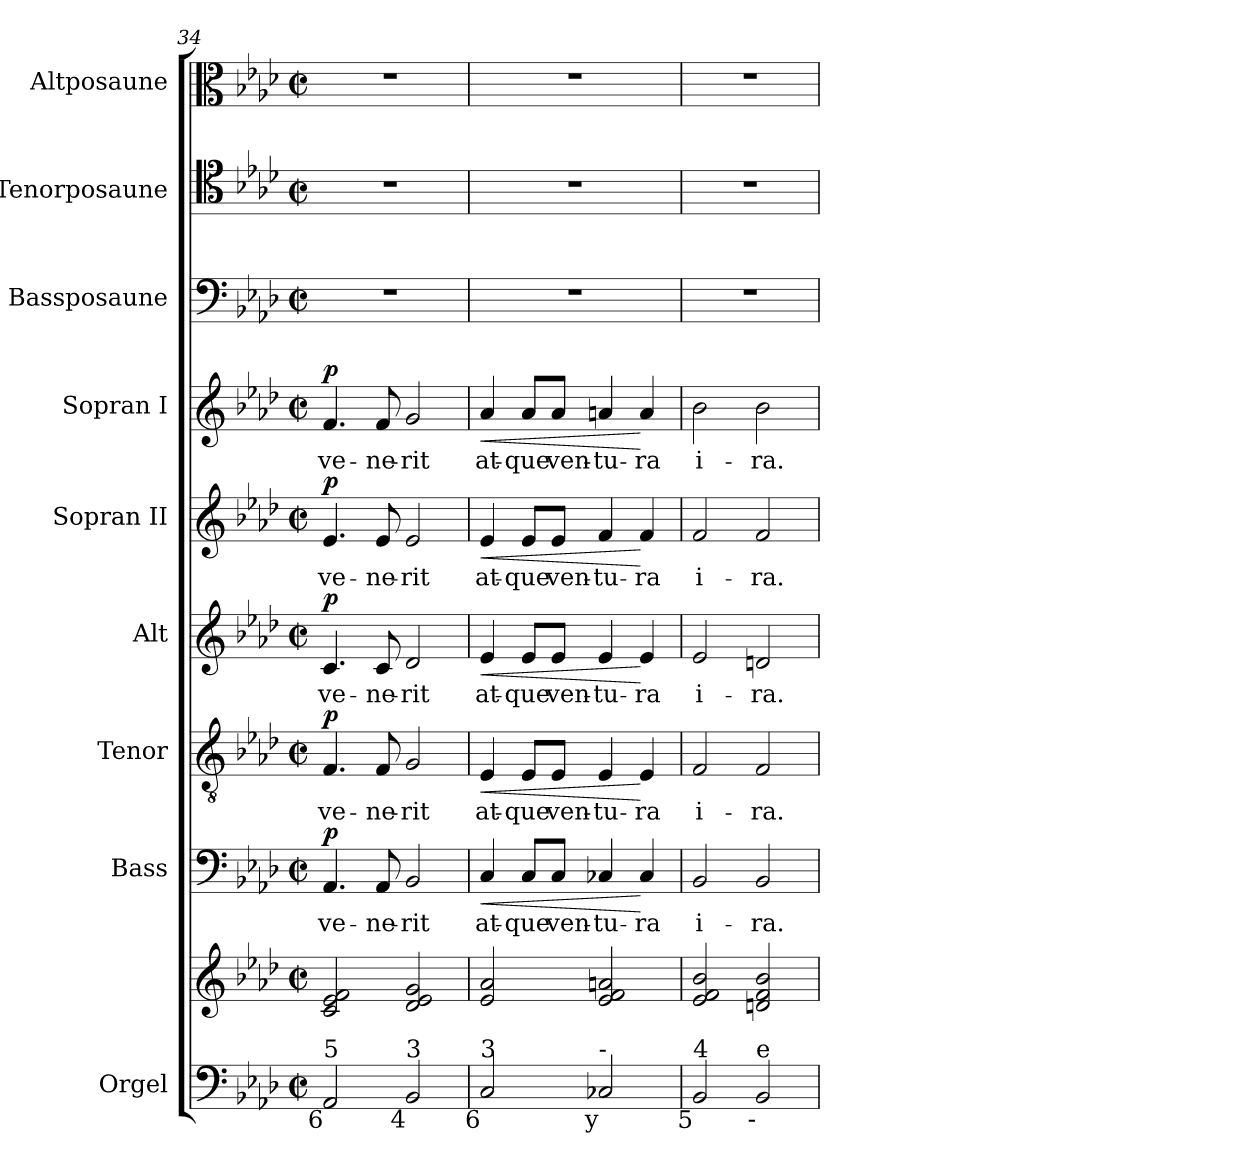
**kern	**kern	**kern	**text	**dynam	**kern	**text	**dynam	**kern	**text	**dynam	**kern	**text	**dynam	**kern	**text	**dynam	**kern	**kern	**kern
*part9	*part9	*part8	*part8	*part8	*part7	*part7	*part7	*part6	*part6	*part6	*part5	*part5	*part5	*part4	*part4	*part4	*part3	*part2	*part1
*staff10	*staff9	*staff8	*staff8	*staff8	*staff7	*staff7	*staff7	*staff6	*staff6	*staff6	*staff5	*staff5	*staff5	*staff4	*staff4	*staff4	*staff3	*staff2	*staff1
*I"Orgel	*	*I"Bass	*	*	*I"Tenor	*	*	*I"Alt	*	*	*I"Sopran II	*	*	*I"Sopran I	*	*	*I"Bassposaune	*I"Tenorposaune	*I"Altposaune
*I'Org.	*	*I'B.	*	*	*I'T.	*	*	*I'A.	*	*	*I'S.	*	*	*I'S.	*	*	*I'B. Pos.	*I'Pos.	*I'Pos.
*clefF4	*clefG2	*clefF4	*	*	*clefGv2	*	*	*clefG2	*	*	*clefG2	*	*	*clefG2	*	*	*clefF4	*clefC4	*clefC3
*	*	*	*	*	*ITrd7c12	*	*	*	*	*	*	*	*	*	*	*	*	*	*
*k[b-e-a-d-]	*k[b-e-a-d-]	*k[b-e-a-d-]	*	*	*k[b-e-a-d-]	*	*	*k[b-e-a-d-]	*	*	*k[b-e-a-d-]	*	*	*k[b-e-a-d-]	*	*	*k[b-e-a-d-]	*k[b-e-a-d-]	*k[b-e-a-d-]
*f:	*f:	*f:	*	*	*f:	*	*	*f:	*	*	*f:	*	*	*f:	*	*	*f:	*f:	*f:
*M2/2	*M2/2	*M2/2	*	*	*M2/2	*	*	*M2/2	*	*	*M2/2	*	*	*M2/2	*	*	*M2/2	*M2/2	*M2/2
*met(c|)	*met(c|)	*met(c|)	*	*	*met(c|)	*	*	*met(c|)	*	*	*met(c|)	*	*	*met(c|)	*	*	*met(c|)	*met(c|)	*met(c|)
=34	=34	=34	=34	=34	=34	=34	=34	=34	=34	=34	=34	=34	=34	=34	=34	=34	=34	=34	=34
!	!	!	!LO:LY:b:color=#000000	!	!	!	!	!	!	!	!	!	!	!	!	!	!	!	!
!	!	!	!	!	!	!LO:LY:b:color=#000000	!	!	!	!	!	!	!	!	!	!	!	!	!
!	!	!	!	!	!	!	!	!	!LO:LY:b:color=#000000	!	!	!	!	!	!	!	!	!	!
!	!	!	!	!	!	!	!	!	!	!	!	!LO:LY:b:color=#000000	!	!	!	!	!	!	!
!LO:TX:b:rj:t=6	!	!	!	!	!	!	!	!	!	!	!	!	!	!	!	!	!	!	!
!LO:TX:t=5	!	!	!	!	!	!	!	!	!	!	!	!	!	!	!	!	!	!	!
!	!	!	!	!	!	!	!	!	!	!	!	!	!	!	!LO:LY:b:color=#000000	!	!	!	!
2AA-i/	2ci/ 2e-i 2fi	4.AA-i/	ve-	p	4.FFi/	ve-	p	4.ci/	ve-	p	4.e-i/	ve-	p	4.fi/	ve-	p	1r	1r	1r
!	!	!	!LO:LY:b:color=#000000	!	!	!	!	!	!	!	!	!	!	!	!	!	!	!	!
!	!	!	!	!	!	!LO:LY:b:color=#000000	!	!	!	!	!	!	!	!	!	!	!	!	!
!	!	!	!	!	!	!	!	!	!LO:LY:b:color=#000000	!	!	!	!	!	!	!	!	!	!
!	!	!	!	!	!	!	!	!	!	!	!	!LO:LY:b:color=#000000	!	!	!	!	!	!	!
!	!	!	!	!	!	!	!	!	!	!	!	!	!	!	!LO:LY:b:color=#000000	!	!	!	!
.	.	8AA-i/	-ne-	.	8FFi/	-ne-	.	8ci/	-ne-	.	8e-i/	-ne-	.	8fi/	-ne-	.	.	.	.
!	!	!	!LO:LY:b:color=#000000	!	!	!	!	!	!	!	!	!	!	!	!	!	!	!	!
!	!	!	!	!	!	!LO:LY:b:color=#000000	!	!	!	!	!	!	!	!	!	!	!	!	!
!	!	!	!	!	!	!	!	!	!LO:LY:b:color=#000000	!	!	!	!	!	!	!	!	!	!
!	!	!	!	!	!	!	!	!	!	!	!	!LO:LY:b:color=#000000	!	!	!	!	!	!	!
!LO:TX:b:rj:t=4	!	!	!	!	!	!	!	!	!	!	!	!	!	!	!	!	!	!	!
!LO:TX:t=3	!	!	!	!	!	!	!	!	!	!	!	!	!	!	!	!	!	!	!
!	!	!	!	!	!	!	!	!	!	!	!	!	!	!	!LO:LY:b:color=#000000	!	!	!	!
2BB-i/	2d-i/ 2e-i 2gi	2BB-i/	-rit	.	2GGi/	-rit	.	2d-i/	-rit	.	2e-i/	-rit	.	2gi/	-rit	.	.	.	.
=35	=35	=35	=35	=35	=35	=35	=35	=35	=35	=35	=35	=35	=35	=35	=35	=35	=35	=35	=35
!	!	!	!LO:LY:b:color=#000000	!LO:HP:b	!	!	!	!	!	!	!	!	!	!	!	!	!	!	!
!	!	!	!	!	!	!LO:LY:b:color=#000000	!LO:HP:b	!	!	!	!	!	!	!	!	!	!	!	!
!	!	!	!	!	!	!	!	!	!LO:LY:b:color=#000000	!LO:HP:b	!	!	!	!	!	!	!	!	!
!	!	!	!	!	!	!	!	!	!	!	!	!LO:LY:b:color=#000000	!LO:HP:b	!	!	!	!	!	!
!LO:TX:b:rj:t=6	!	!	!	!	!	!	!	!	!	!	!	!	!	!	!	!	!	!	!
!LO:TX:t=3	!	!	!	!	!	!	!	!	!	!	!	!	!	!	!	!	!	!	!
!	!	!	!	!	!	!	!	!	!	!	!	!	!	!	!LO:LY:b:color=#000000	!LO:HP:b	!	!	!
2Ci/	2e-i/ 2a-i	4Ci/	at-	<	4EE-i/	at-	<	4e-i/	at-	<	4e-i/	at-	<	4a-i/	at-	<	1r	1r	1r
!	!	!	!LO:LY:b:color=#000000	!	!	!	!	!	!	!	!	!	!	!	!	!	!	!	!
!	!	!	!	!	!	!LO:LY:b:color=#000000	!	!	!	!	!	!	!	!	!	!	!	!	!
!	!	!	!	!	!	!	!	!	!LO:LY:b:color=#000000	!	!	!	!	!	!	!	!	!	!
!	!	!	!	!	!	!	!	!	!	!	!	!LO:LY:b:color=#000000	!	!	!	!	!	!	!
!	!	!	!	!	!	!	!	!	!	!	!	!	!	!	!LO:LY:b:color=#000000	!	!	!	!
.	.	8Ci/L	-que	.	8EE-i/L	-que	.	8e-i/L	-que	.	8e-i/L	-que	.	8a-i/L	-que	.	.	.	.
!	!	!	!LO:LY:b:color=#000000	!	!	!	!	!	!	!	!	!	!	!	!	!	!	!	!
!	!	!	!	!	!	!LO:LY:b:color=#000000	!	!	!	!	!	!	!	!	!	!	!	!	!
!	!	!	!	!	!	!	!	!	!LO:LY:b:color=#000000	!	!	!	!	!	!	!	!	!	!
!	!	!	!	!	!	!	!	!	!	!	!	!LO:LY:b:color=#000000	!	!	!	!	!	!	!
!	!	!	!	!	!	!	!	!	!	!	!	!	!	!	!LO:LY:b:color=#000000	!	!	!	!
.	.	8Ci/J	ven-	.	8EE-i/J	ven-	.	8e-i/J	ven-	.	8e-i/J	ven-	.	8a-i/J	ven-	.	.	.	.
!	!	!	!LO:LY:b:color=#000000	!	!	!	!	!	!	!	!	!	!	!	!	!	!	!	!
!	!	!	!	!	!	!LO:LY:b:color=#000000	!	!	!	!	!	!	!	!	!	!	!	!	!
!	!	!	!	!	!	!	!	!	!LO:LY:b:color=#000000	!	!	!	!	!	!	!	!	!	!
!	!	!	!	!	!	!	!	!	!	!	!	!LO:LY:b:color=#000000	!	!	!	!	!	!	!
!LO:TX:b:rj:t=y	!	!	!	!	!	!	!	!	!	!	!	!	!	!	!	!	!	!	!
!LO:TX:t=-	!	!	!	!	!	!	!	!	!	!	!	!	!	!	!	!	!	!	!
!	!	!	!	!	!	!	!	!	!	!	!	!	!	!	!LO:LY:b:color=#000000	!	!	!	!
2C-Xi/	2e-i/ 2fi 2ani	4C-Xi/	-tu-	.	4EE-i/	-tu-	.	4e-i/	-tu-	.	4fi/	-tu-	.	4ani/	-tu-	.	.	.	.
!	!	!	!LO:LY:b:color=#000000	!	!	!	!	!	!	!	!	!	!	!	!	!	!	!	!
!	!	!	!	!	!	!LO:LY:b:color=#000000	!	!	!	!	!	!	!	!	!	!	!	!	!
!	!	!	!	!	!	!	!	!	!LO:LY:b:color=#000000	!	!	!	!	!	!	!	!	!	!
!	!	!	!	!	!	!	!	!	!	!	!	!LO:LY:b:color=#000000	!	!	!	!	!	!	!
!	!	!	!	!	!	!	!	!	!	!	!	!	!	!	!LO:LY:b:color=#000000	!	!	!	!
.	.	4C-i/	-ra	[	4EE-i/	-ra	[	4e-i/	-ra	[	4fi/	-ra	[	4ai/	-ra	[	.	.	.
!!LO:PB:g=z
=36	=36	=36	=36	=36	=36	=36	=36	=36	=36	=36	=36	=36	=36	=36	=36	=36	=36	=36	=36
!	!	!	!LO:LY:b:color=#000000	!	!	!	!	!	!	!	!	!	!	!	!	!	!	!	!
!	!	!	!	!	!	!LO:LY:b:color=#000000	!	!	!	!	!	!	!	!	!	!	!	!	!
!	!	!	!	!	!	!	!	!	!LO:LY:b:color=#000000	!	!	!	!	!	!	!	!	!	!
!	!	!	!	!	!	!	!	!	!	!	!	!LO:LY:b:color=#000000	!	!	!	!	!	!	!
!LO:TX:b:rj:t=5	!	!	!	!	!	!	!	!	!	!	!	!	!	!	!	!	!	!	!
!LO:TX:t=4	!	!	!	!	!	!	!	!	!	!	!	!	!	!	!	!	!	!	!
!	!	!	!	!	!	!	!	!	!	!	!	!	!	!	!LO:LY:b:color=#000000	!	!	!	!
2BB-i/	2e-i/ 2fi 2b-i	2BB-i/	i-	.	2FFi/	i-	.	2e-i/	i-	.	2fi/	i-	.	2b-i\	i-	.	1r	1r	1r
!	!	!	!LO:LY:b:color=#000000	!	!	!	!	!	!	!	!	!	!	!	!	!	!	!	!
!	!	!	!	!	!	!LO:LY:b:color=#000000	!	!	!	!	!	!	!	!	!	!	!	!	!
!	!	!	!	!	!	!	!	!	!LO:LY:b:color=#000000	!	!	!	!	!	!	!	!	!	!
!	!	!	!	!	!	!	!	!	!	!	!	!LO:LY:b:color=#000000	!	!	!	!	!	!	!
!LO:TX:b:rj:t=-	!	!	!	!	!	!	!	!	!	!	!	!	!	!	!	!	!	!	!
!LO:TX:t=e	!	!	!	!	!	!	!	!	!	!	!	!	!	!	!	!	!	!	!
!	!	!	!	!	!	!	!	!	!	!	!	!	!	!	!LO:LY:b:color=#000000	!	!	!	!
2BB-i/	2dni/ 2fi 2b-i	2BB-i/	-ra.	.	2FFi/	-ra.	.	2dni/	-ra.	.	2fi/	-ra.	.	2b-i\	-ra.	.	.	.	.
=	=	=	=	=	=	=	=	=	=	=	=	=	=	=	=	=	=	=	=
*-	*-	*-	*-	*-	*-	*-	*-	*-	*-	*-	*-	*-	*-	*-	*-	*-	*-	*-	*-
